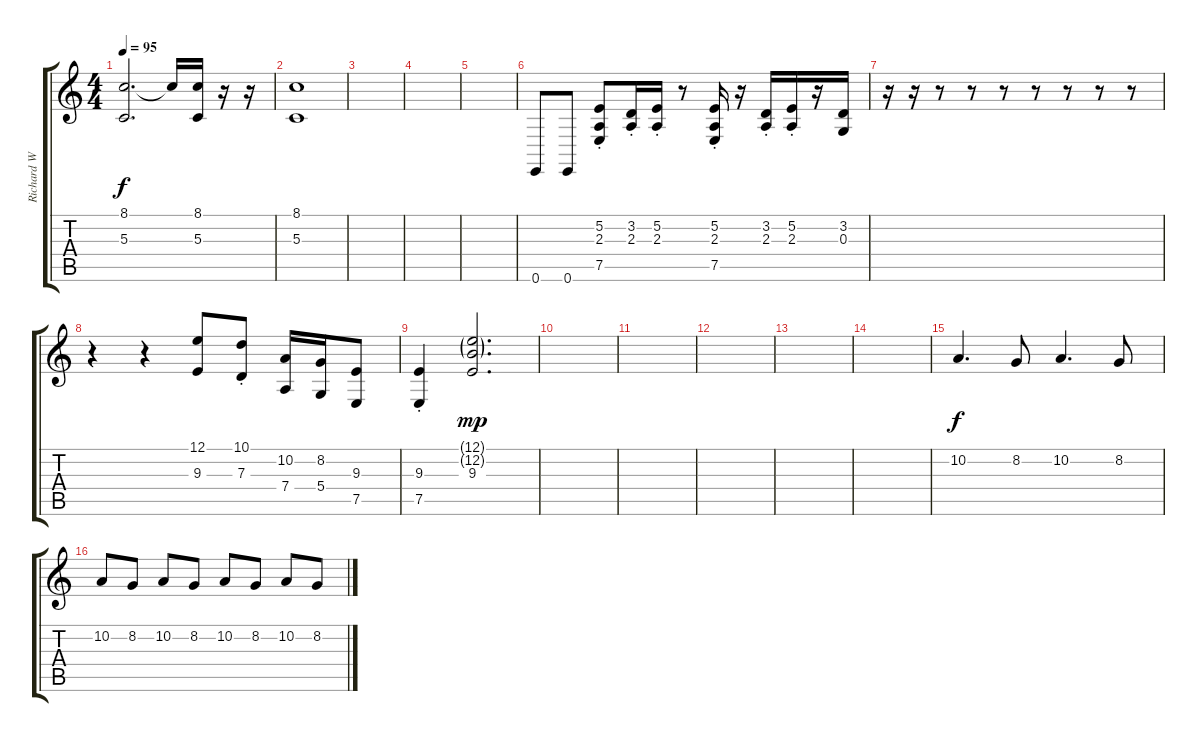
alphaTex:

\track ("Richard W" "Richard W") {instrument electricpiano1 bank 255}
\staff {score tabs}
\tuning (E4 B3 G3 D3 A2 E2) {hide}
\ts (4 4)
\tempo 95
\clef g2
\ks c
(8.1 5.3).2{d dy f} 8.1{t}.16 (8.1 5.3).16 r.16 r.16 |
(8.1 5.3).1 |
|
|
|
0.6.8 0.6.8 (5.2{st} 2.3{st} 7.5{st}).8 (3.2 2.3{st}).16 (5.2 2.3{st}).16 r.8 (5.2 2.3{st} 7.5).16 r.16 (3.2 2.3{st}).16 (5.2 2.3{st}).16 r.16 (3.2 0.3).16 |
r.16 r.16 r.8 r.8 r.8 r.8 r.8 r.8 r.8 |
r.4 r.4 (12.1 9.3).8 (10.1{st} 7.3{st}).8 (10.2 7.4).16 (8.2 5.4).16 (9.3 7.5).8 |
(9.3 7.5{st}).4 (12.1{g} 12.2{g} 9.3).2{d dy mp} |
|
|
|
|
|
10.2.4{d dy f} 8.2.8 10.2.4{d} 8.2.8 |
10.2.8 8.2.8 10.2.8 8.2.8 10.2.8 8.2.8 10.2.8 8.2.8
